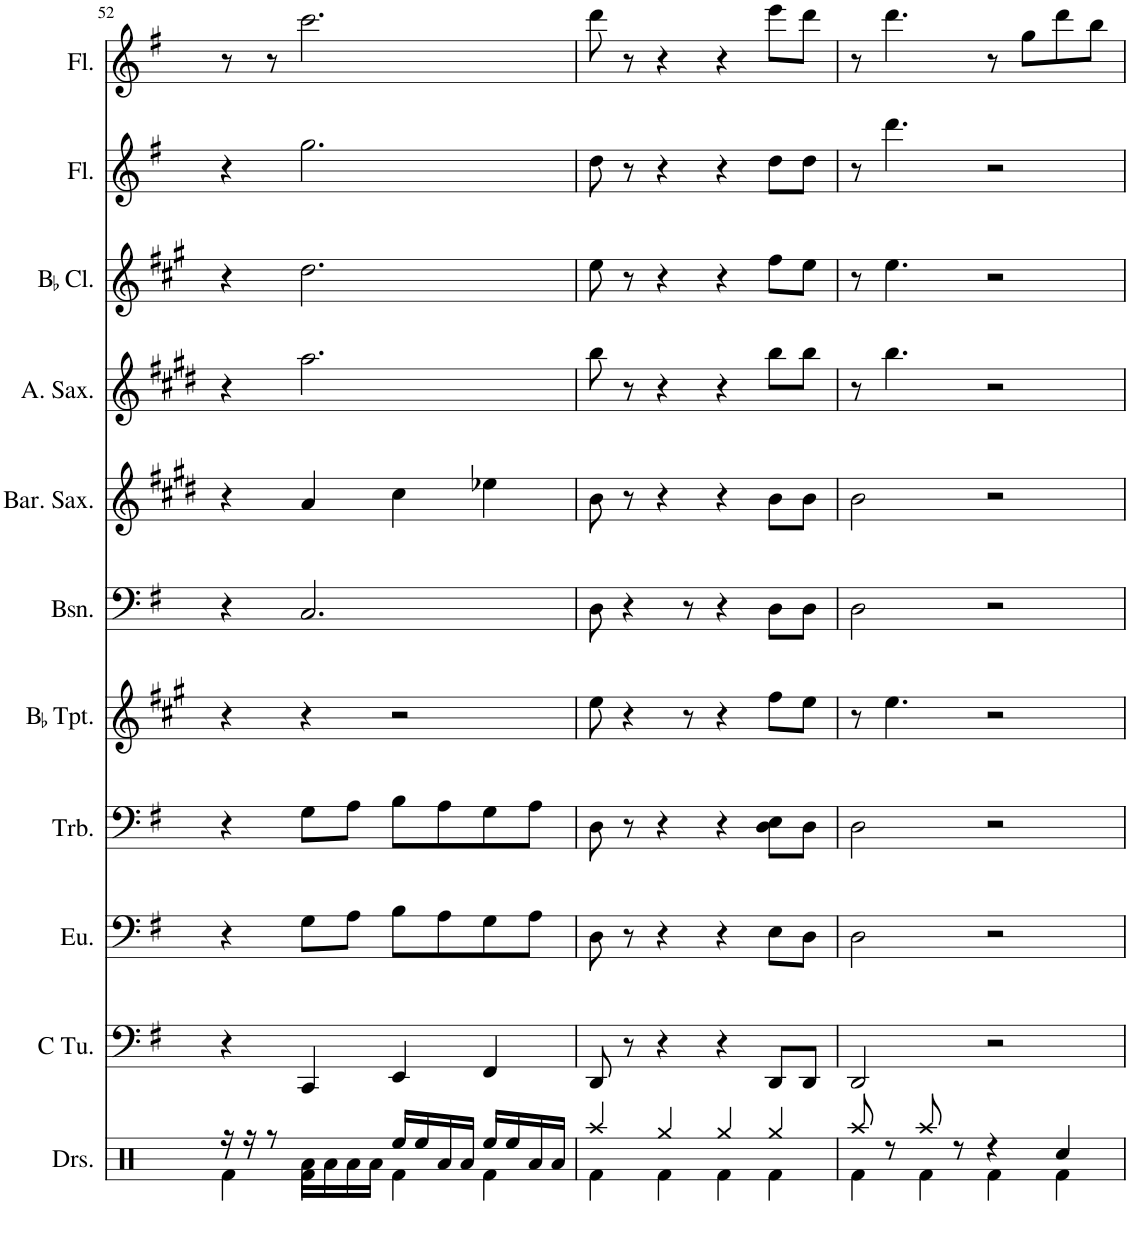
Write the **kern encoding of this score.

**kern	**kern	**kern	**kern	**kern	**kern	**kern	**kern	**kern	**kern	**kern
*part11	*part10	*part9	*part8	*part7	*part6	*part5	*part4	*part3	*part2	*part1
*staff11	*staff10	*staff9	*staff8	*staff7	*staff6	*staff5	*staff4	*staff3	*staff2	*staff1
*I"Drumset	*I"C Tuba	*I"Euphonium	*I"Trombone	*I"BaccidentalFlat Trumpet	*I"Bassoon	*I"Baritone Saxophone	*I"Alto Saxophone	*I"BaccidentalFlat Clarinet	*I"Flute	*I"Flute
*I'Drs.	*I'C Tu.	*I'Eu.	*I'Trb.	*I'BaccidentalFlat Tpt.	*I'Bsn.	*I'Bar. Sax.	*I'A. Sax.	*I'BaccidentalFlat Cl.	*I'Fl.	*I'Fl.
!!LO:PB:g=z
*clefX	*clefF4	*clefF4	*clefF4	*clefG2	*clefF4	*clefG2	*clefG2	*clefG2	*clefG2	*clefG2
*	*	*	*	*Trd1c2	*	*Trd12c21	*Trd5c9	*Trd1c2	*	*
*k[f#]	*k[f#]	*k[f#]	*k[f#]	*k[f#c#g#]	*k[f#]	*k[f#c#g#d#]	*k[f#c#g#d#]	*k[f#c#g#]	*k[f#]	*k[f#]
*M4/4	*M4/4	*M4/4	*M4/4	*M4/4	*M4/4	*M4/4	*M4/4	*M4/4	*M4/4	*M4/4
=52	=52	=52	=52	=52	=52	=52	=52	=52	=52	=52
*^	*	*	*	*	*	*	*	*	*	*
16r	4Rf\	4r	4r	4r	4r	4r	4r	4r	4r	4r	8r
16r	.	.	.	.	.	.	.	.	.	.	.
8r	.	.	.	.	.	.	.	.	.	.	8r
16Ra\LL	4Rf\	4CC/	8G\L	8G\L	4r	2.C/	4a/	2.aa\	2.dd\	2.gg\	2.ccc\
16Ra\	.	.	.	.	.	.	.	.	.	.	.
16Ra\	.	.	8A\J	8A\J	.	.	.	.	.	.	.
16Ra\JJ	.	.	.	.	.	.	.	.	.	.	.
16Ree/LL	4Rf\	4EE/	8B\L	8B\L	2r	.	4cc#\	.	.	.	.
16Ree/	.	.	.	.	.	.	.	.	.	.	.
16Ra/	.	.	8A\	8A\	.	.	.	.	.	.	.
16Ra/JJ	.	.	.	.	.	.	.	.	.	.	.
16Ree/LL	4Rf\	4FF#/	8G\	8G\	.	.	4ee-X\	.	.	.	.
16Ree/	.	.	.	.	.	.	.	.	.	.	.
16Ra/	.	.	8A\J	8A\J	.	.	.	.	.	.	.
16Ra/JJ	.	.	.	.	.	.	.	.	.	.	.
=53	=53	=53	=53	=53	=53	=53	=53	=53	=53	=53	=53
4Raa/	4Rf\	8DD/	8D\	8D\	8ee\	8D\	8b\	8bb\	8ee\	8dd\	8ddd\
.	.	8r	8r	8r	4r	4r	8r	8r	8r	8r	8r
4Rgg/	4Rf\	4r	4r	4r	.	.	4r	4r	4r	4r	4r
.	.	.	.	.	8r	8r	.	.	.	.	.
4Rgg/	4Rf\	4r	4r	4r	4r	4r	4r	4r	4r	4r	4r
4Rgg/	4Rf\	8DD/L	8E\L	8D\ 8E\L	8ff#\L	8D\L	8b\L	8bb\L	8ff#\L	8dd\L	8eee\L
.	.	8DD/J	8D\J	8D\J	8ee\J	8D\J	8b\J	8bb\J	8ee\J	8dd\J	8ddd\J
=54	=54	=54	=54	=54	=54	=54	=54	=54	=54	=54	=54
8Raa/	4Rf\	2DD/	2D\	2D\	8r	2D\	2b\	8r	8r	8r	8r
8r	.	.	.	.	4.ee\	.	.	4.bb\	4.ee\	4.ddd\	4.ddd\
8Raa/	4Rf\	.	.	.	.	.	.	.	.	.	.
8r	.	.	.	.	.	.	.	.	.	.	.
4r	4Rf\	2r	2r	2r	2r	2r	2r	2r	2r	2r	8r
.	.	.	.	.	.	.	.	.	.	.	8gg\L
4Rcc/	4Rf\	.	.	.	.	.	.	.	.	.	8ddd\
.	.	.	.	.	.	.	.	.	.	.	8bb\J
*v	*v	*	*	*	*	*	*	*	*	*	*
=	=	=	=	=	=	=	=	=	=	=
*-	*-	*-	*-	*-	*-	*-	*-	*-	*-	*-
